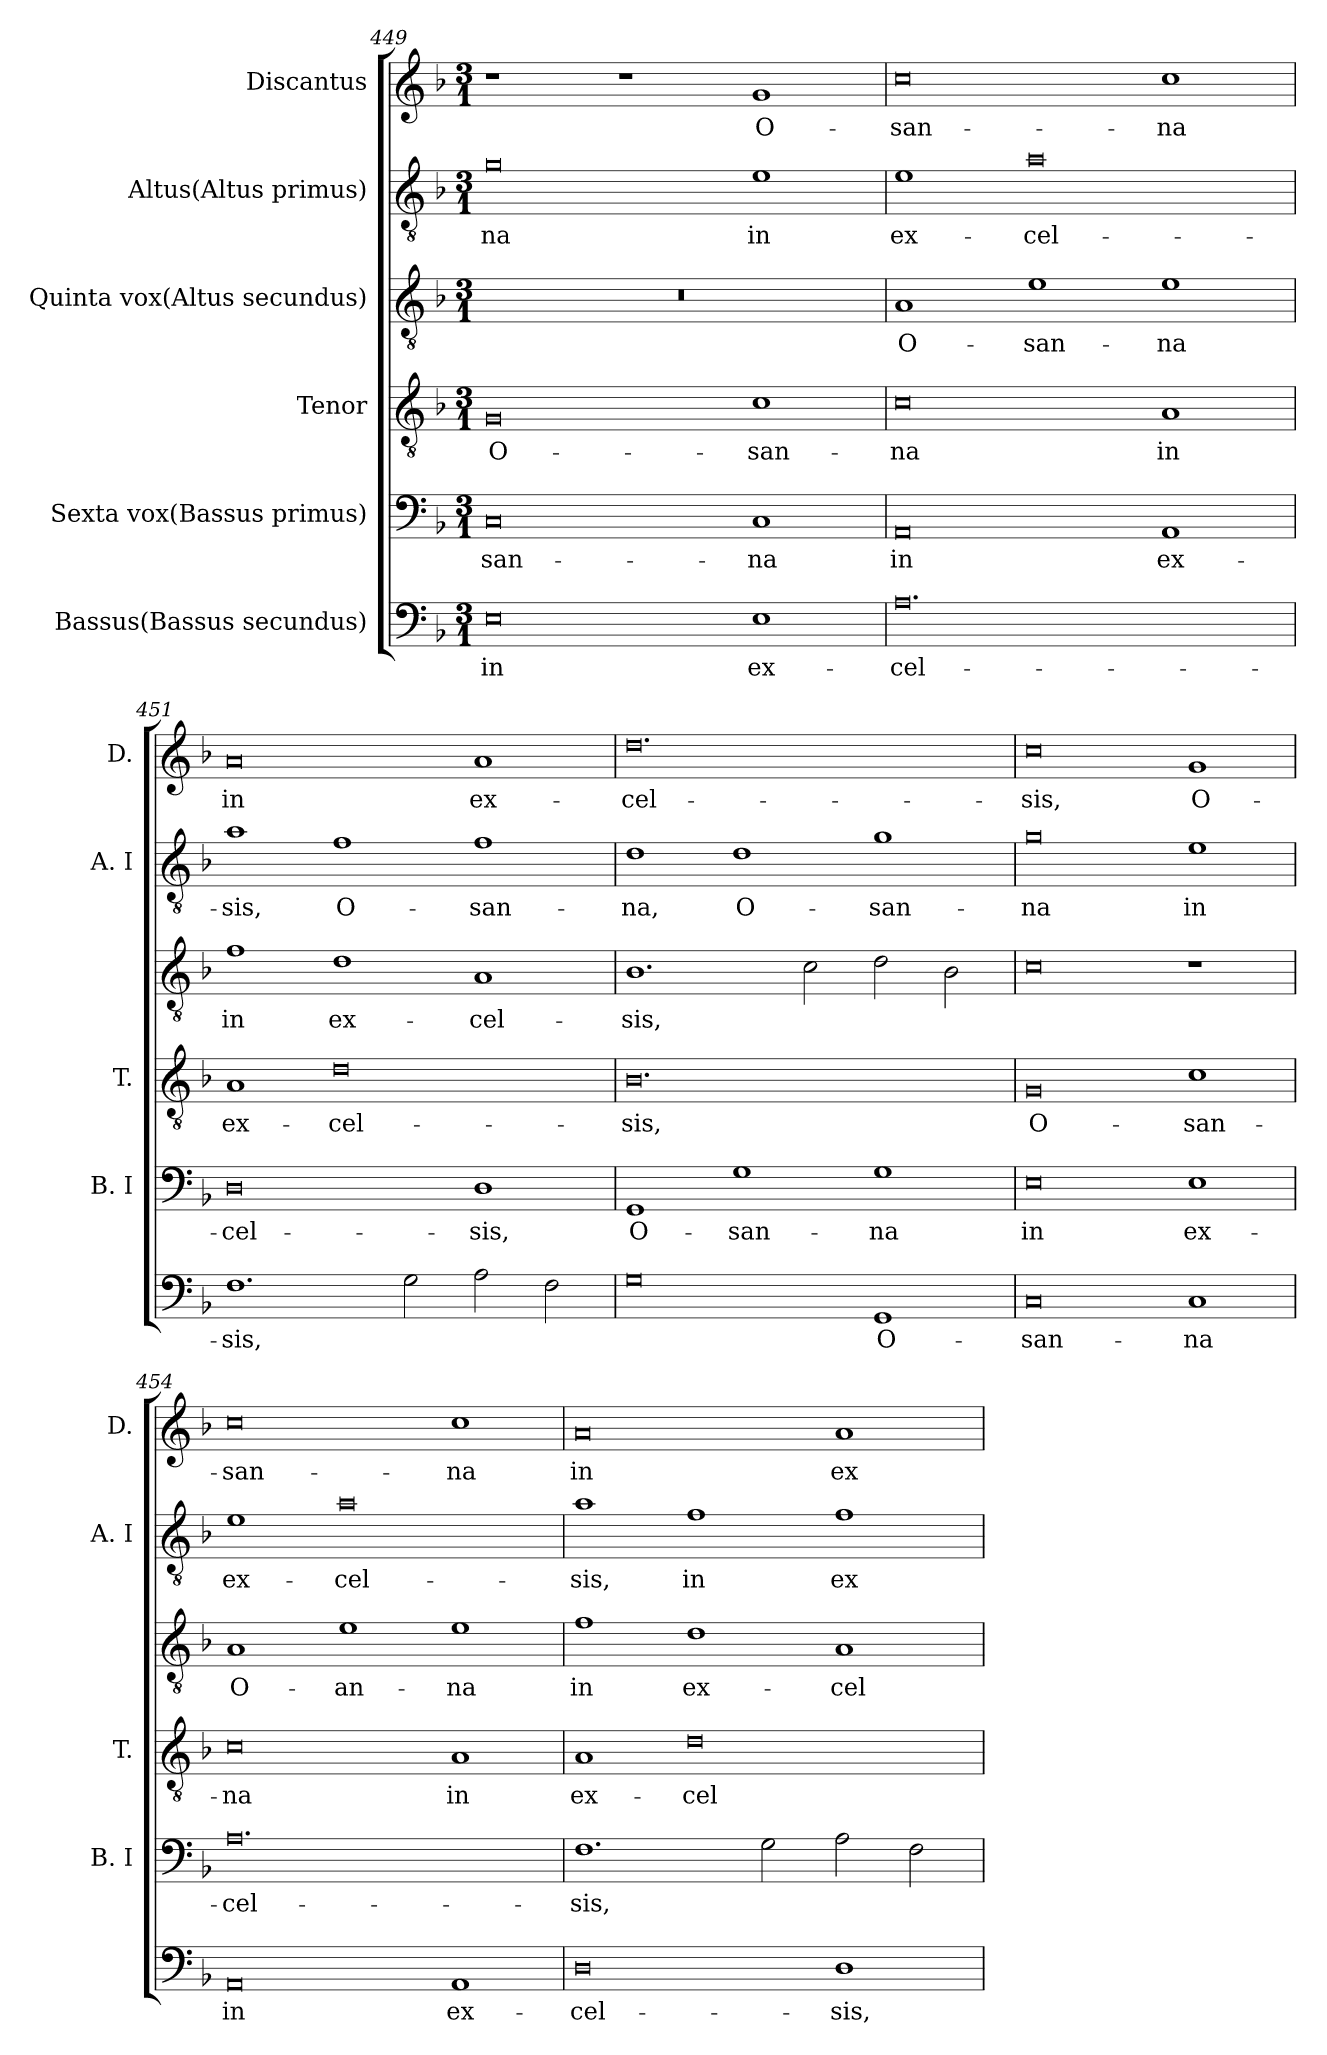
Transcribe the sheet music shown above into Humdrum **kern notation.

**kern	**text	**kern	**text	**kern	**text	**kern	**text	**kern	**text	**kern	**text
*part6	*part6	*part5	*part5	*part4	*part4	*part3	*part3	*part2	*part2	*part1	*part1
*staff6	*staff6	*staff5	*staff5	*staff4	*staff4	*staff3	*staff3	*staff2	*staff2	*staff1	*staff1
*I"Bassus(Bassus secundus)	*	*I"Sexta vox(Bassus primus)	*	*I"Tenor	*	*I"Quinta vox(Altus secundus)	*	*I"Altus(Altus primus)	*	*I"Discantus	*
*	*	*I'B. I	*	*I'T.	*	*	*	*I'A. I	*	*I'D.	*
*clefF4	*	*clefF4	*	*clefGv2	*	*clefGv2	*	*clefGv2	*	*clefG2	*
*	*	*	*	*ITrd7c12	*	*ITrd7c12	*	*ITrd7c12	*	*	*
*k[b-]	*	*k[b-]	*	*k[b-]	*	*k[b-]	*	*k[b-]	*	*k[b-]	*
*d:	*	*d:	*	*d:	*	*d:	*	*d:	*	*d:	*
*M3/1	*	*M3/1	*	*M3/1	*	*M3/1	*	*M3/1	*	*M3/1	*
=449	=449	=449	=449	=449	=449	=449	=449	=449	=449	=449	=449
!	!LO:LY:b	!	!LO:LY:b	!	!LO:LY:b	!LO:N:vis=1	!	!	!LO:LY:b	!	!
0E	in	0C	-san-	0GG	O-	0.r	.	0G	-na	1r	.
.	.	.	.	.	.	.	.	.	.	1r	.
!	!LO:LY:b	!	!LO:LY:b	!	!LO:LY:b	!	!	!	!LO:LY:b	!	!LO:LY:b
1E	ex-	1C	-na	1C	-san-	.	.	1E	in	1g	O-
=450	=450	=450	=450	=450	=450	=450	=450	=450	=450	=450	=450
!	!LO:LY:b	!	!LO:LY:b	!	!LO:LY:b	!	!LO:LY:b	!	!LO:LY:b	!	!LO:LY:b
0.A	-cel-	0AA	in	0C	-na	1AA	O-	1E	ex-	0cc	-san-
!	!	!	!	!	!	!	!LO:LY:b	!	!LO:LY:b	!	!
.	.	.	.	.	.	1E	-san-	0A	-cel-	.	.
!	!	!	!LO:LY:b	!	!LO:LY:b	!	!LO:LY:b	!	!	!	!LO:LY:b
.	.	1AA	ex-	1AA	in	1E	-na	.	.	1cc	-na
=451	=451	=451	=451	=451	=451	=451	=451	=451	=451	=451	=451
!	!LO:LY:b	!	!LO:LY:b	!	!LO:LY:b	!	!LO:LY:b	!	!LO:LY:b	!	!LO:LY:b
1.F	-sis,	0D	-cel-	1AA	ex-	1F	in	1A	-sis,	0a	in
!	!	!	!	!	!LO:LY:b	!	!LO:LY:b	!	!LO:LY:b	!	!
.	.	.	.	0D	-cel-	1D	ex-	1F	O-	.	.
2G\	.	.	.	.	.	.	.	.	.	.	.
!	!	!	!LO:LY:b	!	!	!	!LO:LY:b	!	!LO:LY:b	!	!LO:LY:b
2A\	.	1D	-sis,	.	.	1AA	-cel-	1F	-san-	1a	ex-
2F\	.	.	.	.	.	.	.	.	.	.	.
!!LO:PB:g=z
=452	=452	=452	=452	=452	=452	=452	=452	=452	=452	=452	=452
!	!	!	!LO:LY:b	!	!LO:LY:b	!	!LO:LY:b	!	!LO:LY:b	!	!LO:LY:b
0G	.	1GG	O-	0.BB-	-sis,	1.BB-	-sis,	1D	-na,	0.dd	-cel-
!	!	!	!LO:LY:b	!	!	!	!	!	!LO:LY:b	!	!
.	.	1G	-san-	.	.	.	.	1D	O-	.	.
.	.	.	.	.	.	2C\	.	.	.	.	.
!	!LO:LY:b	!	!LO:LY:b	!	!	!	!	!	!LO:LY:b	!	!
1GG	O-	1G	-na	.	.	2D\	.	1G	-san-	.	.
.	.	.	.	.	.	2BB-\	.	.	.	.	.
=453	=453	=453	=453	=453	=453	=453	=453	=453	=453	=453	=453
!	!LO:LY:b	!	!LO:LY:b	!	!LO:LY:b	!	!	!	!LO:LY:b	!	!LO:LY:b
0C	-san-	0E	in	0GG	O-	0C	.	0G	-na	0cc	-sis,
!	!LO:LY:b	!	!LO:LY:b	!	!LO:LY:b	!	!	!	!LO:LY:b	!	!LO:LY:b
1C	-na	1E	ex-	1C	-san-	1r	.	1E	in	1g	O-
=454	=454	=454	=454	=454	=454	=454	=454	=454	=454	=454	=454
!	!LO:LY:b	!	!LO:LY:b	!	!LO:LY:b	!	!LO:LY:b	!	!LO:LY:b	!	!LO:LY:b
0AA	in	0.A	-cel-	0C	-na	1AA	O-	1E	ex-	0cc	-san-
!	!	!	!	!	!	!	!LO:LY:b	!	!LO:LY:b	!	!
.	.	.	.	.	.	1E	-an-	0A	-cel-	.	.
!	!LO:LY:b	!	!	!	!LO:LY:b	!	!LO:LY:b	!	!	!	!LO:LY:b
1AA	ex-	.	.	1AA	in	1E	-na	.	.	1cc	-na
=455	=455	=455	=455	=455	=455	=455	=455	=455	=455	=455	=455
!	!LO:LY:b	!	!LO:LY:b	!	!LO:LY:b	!	!LO:LY:b	!	!LO:LY:b	!	!LO:LY:b
0D	-cel-	1.F	-sis,	1AA	ex-	1F	in	1A	-sis,	0a	in
!	!	!	!	!	!LO:LY:b	!	!LO:LY:b	!	!LO:LY:b	!	!
.	.	.	.	0D	-cel-	1D	ex-	1F	in	.	.
.	.	2G\	.	.	.	.	.	.	.	.	.
!	!LO:LY:b	!	!	!	!	!	!LO:LY:b	!	!LO:LY:b	!	!LO:LY:b
1D	-sis,	2A\	.	.	.	1AA	-cel-	1F	ex-	1a	ex-
.	.	2F\	.	.	.	.	.	.	.	.	.
=	=	=	=	=	=	=	=	=	=	=	=
*-	*-	*-	*-	*-	*-	*-	*-	*-	*-	*-	*-
